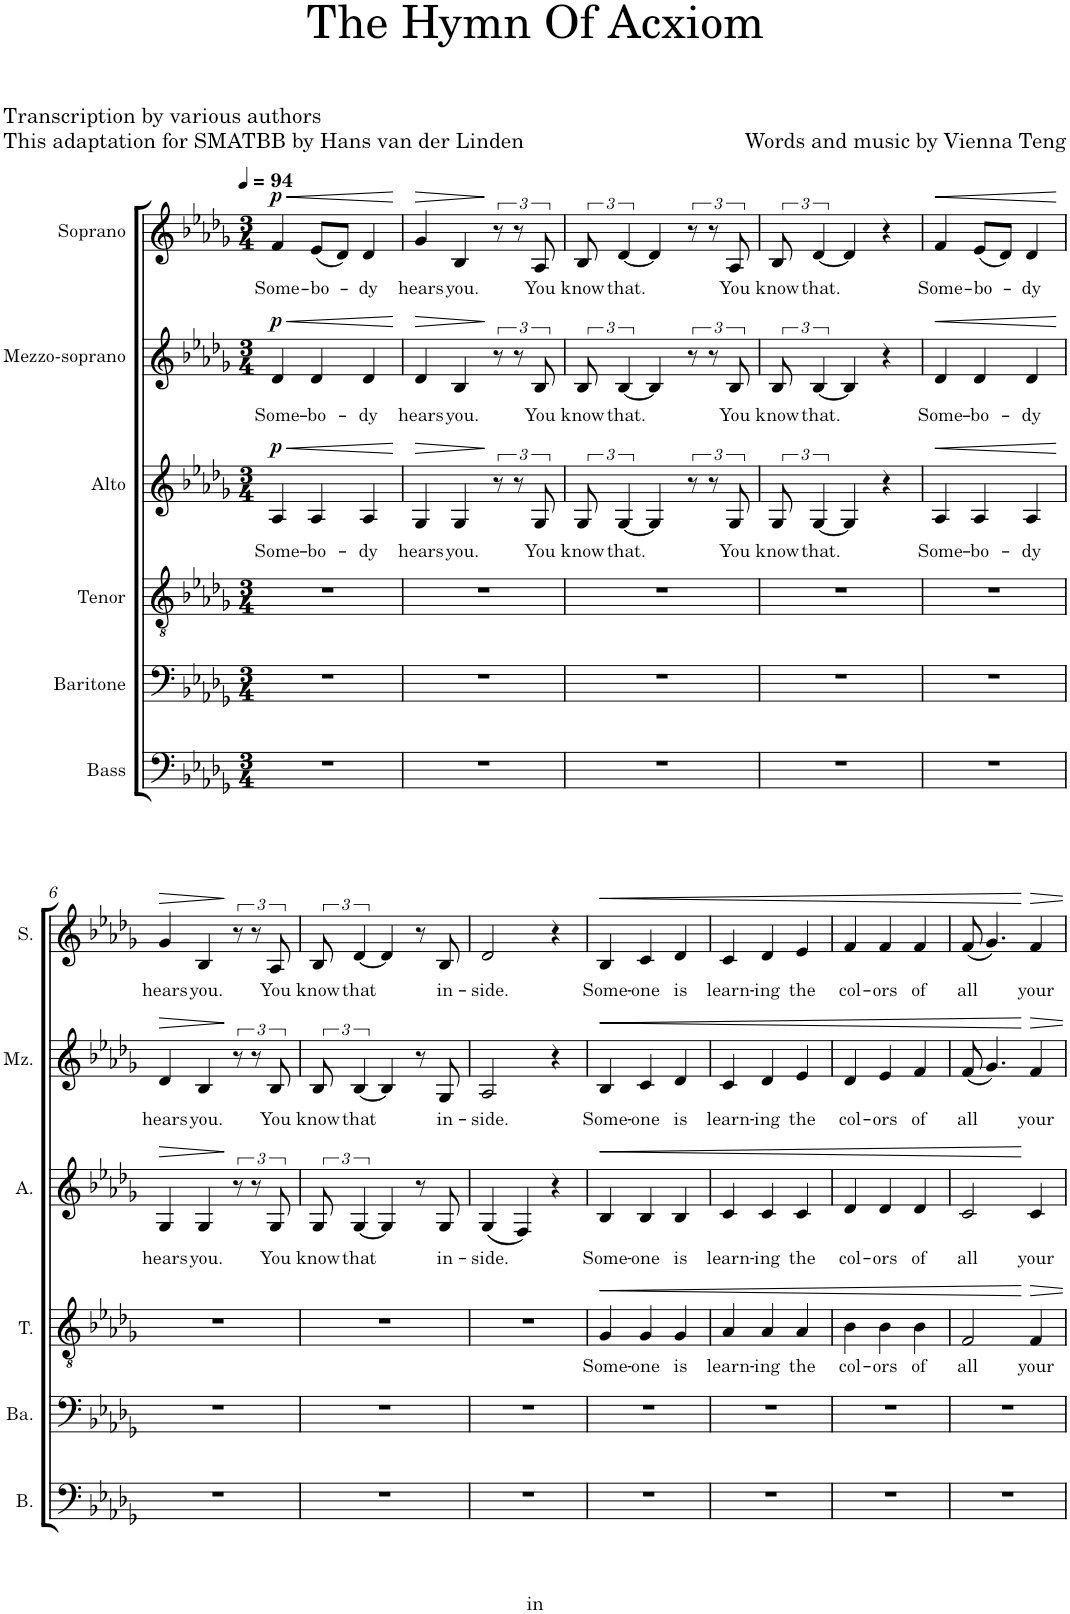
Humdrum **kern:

**kern	**kern	**kern	**text	**dynam	**kern	**text	**dynam	**kern	**text	**dynam	**kern	**text	**dynam
*part6	*part5	*part4	*part4	*part4	*part3	*part3	*part3	*part2	*part2	*part2	*part1	*part1	*part1
*staff6	*staff5	*staff4	*staff4	*staff4	*staff3	*staff3	*staff3	*staff2	*staff2	*staff2	*staff1	*staff1	*staff1
*I"Bass	*I"Baritone	*I"Tenor	*	*	*I"Alto	*	*	*I"Mezzo-soprano	*	*	*I"Soprano	*	*
*I'B.	*I'Ba.	*I'T.	*	*	*I'A.	*	*	*I'Mz.	*	*	*I'S.	*	*
*clefF4	*clefF4	*clefGv2	*	*	*clefG2	*	*	*clefG2	*	*	*clefG2	*	*
*k[b-e-a-d-g-]	*k[b-e-a-d-g-]	*k[b-e-a-d-g-]	*	*	*k[b-e-a-d-g-]	*	*	*k[b-e-a-d-g-]	*	*	*k[b-e-a-d-g-]	*	*
*M3/4	*M3/4	*M3/4	*	*	*M3/4	*	*	*M3/4	*	*	*M3/4	*	*
*MM94	*MM94	*MM94	*	*	*MM94	*	*	*MM94	*	*	*MM94	*	*
=1	=1	=1	=1	=1	=1	=1	=1	=1	=1	=1	=1	=1	=1
!	!	!	!	!	!	!LO:LY:b	!LO:HP:b	!	!LO:LY:b	!LO:HP:b	!	!LO:LY:b	!LO:HP:b
!	!	!	!	!	!	!	!LO:DY:n=1:a	!	!	!LO:DY:n=1:a	!	!	!LO:DY:n=1:a
2.r	2.r	2.r	.	.	4A-/	Some-	< p	4d-/	Some-	< p	4f/	Some-	< p
!	!	!	!	!	!	!LO:LY:b	!	!	!LO:LY:b	!	!	!LO:LY:b	!
.	.	.	.	.	4A-/	-bo-	.	4d-/	-bo-	.	(8e-/L	-bo-	.
.	.	.	.	.	.	.	.	.	.	.	8d-/J)	.	.
!	!	!	!	!	!	!LO:LY:b	!	!	!LO:LY:b	!	!	!LO:LY:b	!
.	.	.	.	.	4A-/	-dy	.	4d-/	-dy	.	4d-/	-dy	.
.	.	.	.	.	.	.	[	.	.	[	.	.	[
=2	=2	=2	=2	=2	=2	=2	=2	=2	=2	=2	=2	=2	=2
!	!	!	!	!	!	!LO:LY:b	!LO:HP:b	!	!LO:LY:b	!LO:HP:b	!	!LO:LY:b	!LO:HP:b
2.r	2.r	2.r	.	.	4G-/	hears	>	4d-/	hears	>	4g-/	hears	>
!	!	!	!	!	!	!LO:LY:b	!	!	!LO:LY:b	!	!	!LO:LY:b	!
.	.	.	.	.	4G-/	you.	.	4B-/	you.	.	4B-/	you.	.
.	.	.	.	.	12r	.	]	12r	.	]	12r	.	]
.	.	.	.	.	12r	.	.	12r	.	.	12r	.	.
!	!	!	!	!	!	!LO:LY:b	!	!	!LO:LY:b	!	!	!LO:LY:b	!
.	.	.	.	.	12G-/	You	.	12B-/	You	.	12A-/	You	.
=3	=3	=3	=3	=3	=3	=3	=3	=3	=3	=3	=3	=3	=3
!	!	!	!	!	!	!LO:LY:b	!	!	!LO:LY:b	!	!	!LO:LY:b	!
2.r	2.r	2.r	.	.	12G-/	know	.	12B-/	know	.	12B-/	know	.
!	!	!	!	!	!	!LO:LY:b	!	!	!LO:LY:b	!	!	!LO:LY:b	!
.	.	.	.	.	[6G-/	that.	.	[6B-/	that.	.	[6d-/	that.	.
.	.	.	.	.	4G-/]	.	.	4B-/]	.	.	4d-/]	.	.
.	.	.	.	.	12r	.	.	12r	.	.	12r	.	.
.	.	.	.	.	12r	.	.	12r	.	.	12r	.	.
!	!	!	!	!	!	!LO:LY:b	!	!	!LO:LY:b	!	!	!LO:LY:b	!
.	.	.	.	.	12G-/	You	.	12B-/	You	.	12A-/	You	.
=4	=4	=4	=4	=4	=4	=4	=4	=4	=4	=4	=4	=4	=4
!	!	!	!	!	!	!LO:LY:b	!	!	!LO:LY:b	!	!	!LO:LY:b	!
2.r	2.r	2.r	.	.	12G-/	know	.	12B-/	know	.	12B-/	know	.
!	!	!	!	!	!	!LO:LY:b	!	!	!LO:LY:b	!	!	!LO:LY:b	!
.	.	.	.	.	[6G-/	that.	.	[6B-/	that.	.	[6d-/	that.	.
.	.	.	.	.	4G-/]	.	.	4B-/]	.	.	4d-/]	.	.
.	.	.	.	.	4r	.	.	4r	.	.	4r	.	.
=5	=5	=5	=5	=5	=5	=5	=5	=5	=5	=5	=5	=5	=5
!	!	!	!	!	!	!LO:LY:b	!LO:HP:b	!	!LO:LY:b	!LO:HP:b	!	!LO:LY:b	!LO:HP:b
2.r	2.r	2.r	.	.	4A-/	Some-	<	4d-/	Some-	<	4f/	Some-	<
!	!	!	!	!	!	!LO:LY:b	!	!	!LO:LY:b	!	!	!LO:LY:b	!
.	.	.	.	.	4A-/	-bo-	.	4d-/	-bo-	.	(8e-/L	-bo-	.
.	.	.	.	.	.	.	.	.	.	.	8d-/J)	.	.
!	!	!	!	!	!	!LO:LY:b	!	!	!LO:LY:b	!	!	!LO:LY:b	!
.	.	.	.	.	4A-/	-dy	.	4d-/	-dy	.	4d-/	-dy	.
.	.	.	.	.	.	.	[	.	.	[	.	.	[
!!LO:LB:g=z
=6	=6	=6	=6	=6	=6	=6	=6	=6	=6	=6	=6	=6	=6
!	!	!	!	!	!	!LO:LY:b	!LO:HP:b	!	!LO:LY:b	!LO:HP:b	!	!LO:LY:b	!LO:HP:b
2.r	2.r	2.r	.	.	4G-/	hears	>	4d-/	hears	>	4g-/	hears	>
!	!	!	!	!	!	!LO:LY:b	!	!	!LO:LY:b	!	!	!LO:LY:b	!
.	.	.	.	.	4G-/	you.	.	4B-/	you.	.	4B-/	you.	.
.	.	.	.	.	12r	.	]	12r	.	]	12r	.	]
.	.	.	.	.	12r	.	.	12r	.	.	12r	.	.
!	!	!	!	!	!	!LO:LY:b	!	!	!LO:LY:b	!	!	!LO:LY:b	!
.	.	.	.	.	12G-/	You	.	12B-/	You	.	12A-/	You	.
=7	=7	=7	=7	=7	=7	=7	=7	=7	=7	=7	=7	=7	=7
!	!	!	!	!	!	!LO:LY:b	!	!	!LO:LY:b	!	!	!LO:LY:b	!
2.r	2.r	2.r	.	.	12G-/	know	.	12B-/	know	.	12B-/	know	.
!	!	!	!	!	!	!LO:LY:b	!	!	!LO:LY:b	!	!	!LO:LY:b	!
.	.	.	.	.	[6G-/	that	.	[6B-/	that	.	[6d-/	that	.
.	.	.	.	.	4G-/]	.	.	4B-/]	.	.	4d-/]	.	.
.	.	.	.	.	8r	.	.	8r	.	.	8r	.	.
!	!	!	!	!	!	!LO:LY:b	!	!	!LO:LY:b	!	!	!LO:LY:b	!
.	.	.	.	.	8G-/	in-	.	8G-/	in-	.	8B-/	in-	.
=8	=8	=8	=8	=8	=8	=8	=8	=8	=8	=8	=8	=8	=8
!	!	!	!	!	!	!LO:LY:b	!	!	!LO:LY:b	!	!	!LO:LY:b	!
2.r	2.r	2.r	.	.	(4G-/	-side.	.	2A-/	-side.	.	2d-/	-side.	.
.	.	.	.	.	4F/)	.	.	.	.	.	.	.	.
.	.	.	.	.	4r	.	.	4r	.	.	4r	.	.
=9	=9	=9	=9	=9	=9	=9	=9	=9	=9	=9	=9	=9	=9
!	!	!	!LO:LY:b	!LO:HP:b	!	!LO:LY:b	!LO:HP:b	!	!LO:LY:b	!LO:HP:b	!	!LO:LY:b	!LO:HP:b
2.r	2.r	4G-/	Some-	<	4B-/	Some-	<	4B-/	Some-	<	4B-/	Some-	<
!	!	!	!LO:LY:b	!	!	!LO:LY:b	!	!	!LO:LY:b	!	!	!LO:LY:b	!
.	.	4G-/	-one	.	4B-/	-one	.	4c/	-one	.	4c/	-one	.
!	!	!	!LO:LY:b	!	!	!LO:LY:b	!	!	!LO:LY:b	!	!	!LO:LY:b	!
.	.	4G-/	is	.	4B-/	is	.	4d-/	is	.	4d-/	is	.
=10	=10	=10	=10	=10	=10	=10	=10	=10	=10	=10	=10	=10	=10
!	!	!	!LO:LY:b	!	!	!LO:LY:b	!	!	!LO:LY:b	!	!	!LO:LY:b	!
2.r	2.r	4A-/	learn-	.	4c/	learn-	.	4c/	learn-	.	4c/	learn-	.
!	!	!	!LO:LY:b	!	!	!LO:LY:b	!	!	!LO:LY:b	!	!	!LO:LY:b	!
.	.	4A-/	-ing	.	4c/	-ing	.	4d-/	-ing	.	4d-/	-ing	.
!	!	!	!LO:LY:b	!	!	!LO:LY:b	!	!	!LO:LY:b	!	!	!LO:LY:b	!
.	.	4A-/	the	.	4c/	the	.	4e-/	the	.	4e-/	the	.
=11	=11	=11	=11	=11	=11	=11	=11	=11	=11	=11	=11	=11	=11
!	!	!	!LO:LY:b	!	!	!LO:LY:b	!	!	!LO:LY:b	!	!	!LO:LY:b	!
2.r	2.r	4B-\	col-	.	4d-/	col-	.	4d-/	col-	.	4f/	col-	.
!	!	!	!LO:LY:b	!	!	!LO:LY:b	!	!	!LO:LY:b	!	!	!LO:LY:b	!
.	.	4B-\	-ors	.	4d-/	-ors	.	4e-/	-ors	.	4f/	-ors	.
!	!	!	!LO:LY:b	!	!	!LO:LY:b	!	!	!LO:LY:b	!	!	!LO:LY:b	!
.	.	4B-\	of	.	4d-/	of	.	4f/	of	.	4f/	of	.
=12	=12	=12	=12	=12	=12	=12	=12	=12	=12	=12	=12	=12	=12
!	!	!	!LO:LY:b	!	!	!LO:LY:b	!	!	!LO:LY:b	!	!	!LO:LY:b	!
2.r	2.r	2F/	all	.	2c/	all	.	(8f/	all	.	(8f/	all	.
.	.	.	.	.	.	.	.	4.g-/)	.	.	4.g-/)	.	.
!	!	!	!LO:LY:b	!	!	!LO:LY:b	!	!	!LO:LY:b	!	!	!LO:LY:b	!
.	.	4F/	your	[	4c/	your	[	4f/	your	[	4f/	your	[
=	=	=	=	=	=	=	=	=	=	=	=	=	=
*-	*-	*-	*-	*-	*-	*-	*-	*-	*-	*-	*-	*-	*-
